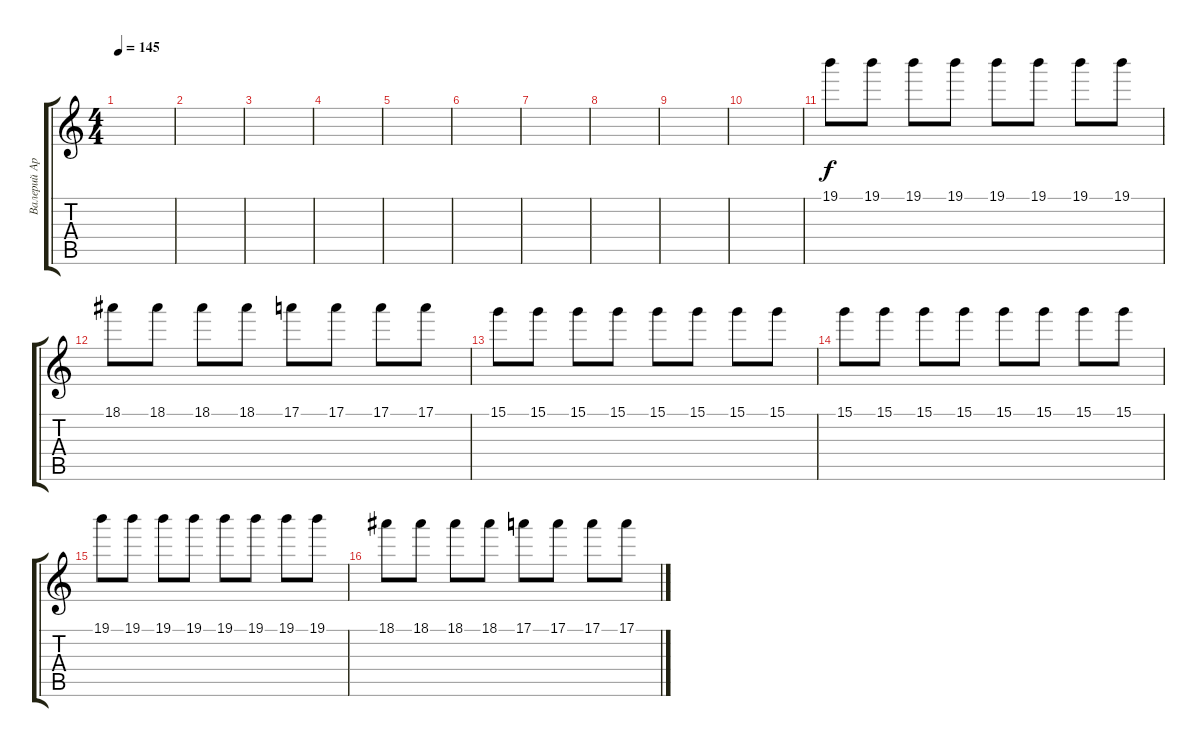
\track ("Валерий Аркадин" "Валерий Ар") {instrument distortionguitar}
\staff {score tabs}
\tuning (E4 B3 G3 D3 A2 E2) {hide}
\ts (4 4)
\tempo 145
\clef g2
\ks c
|
|
|
|
|
|
|
|
|
|
19.1.8 19.1.8 19.1.8 19.1.8 19.1.8 19.1.8 19.1.8 19.1.8 |
18.1.8 18.1.8 18.1.8 18.1.8 17.1.8 17.1.8 17.1.8 17.1.8 |
15.1.8 15.1.8 15.1.8 15.1.8 15.1.8 15.1.8 15.1.8 15.1.8 |
15.1.8 15.1.8 15.1.8 15.1.8 15.1.8 15.1.8 15.1.8 15.1.8 |
19.1.8 19.1.8 19.1.8 19.1.8 19.1.8 19.1.8 19.1.8 19.1.8 |
18.1.8 18.1.8 18.1.8 18.1.8 17.1.8 17.1.8 17.1.8 17.1.8
